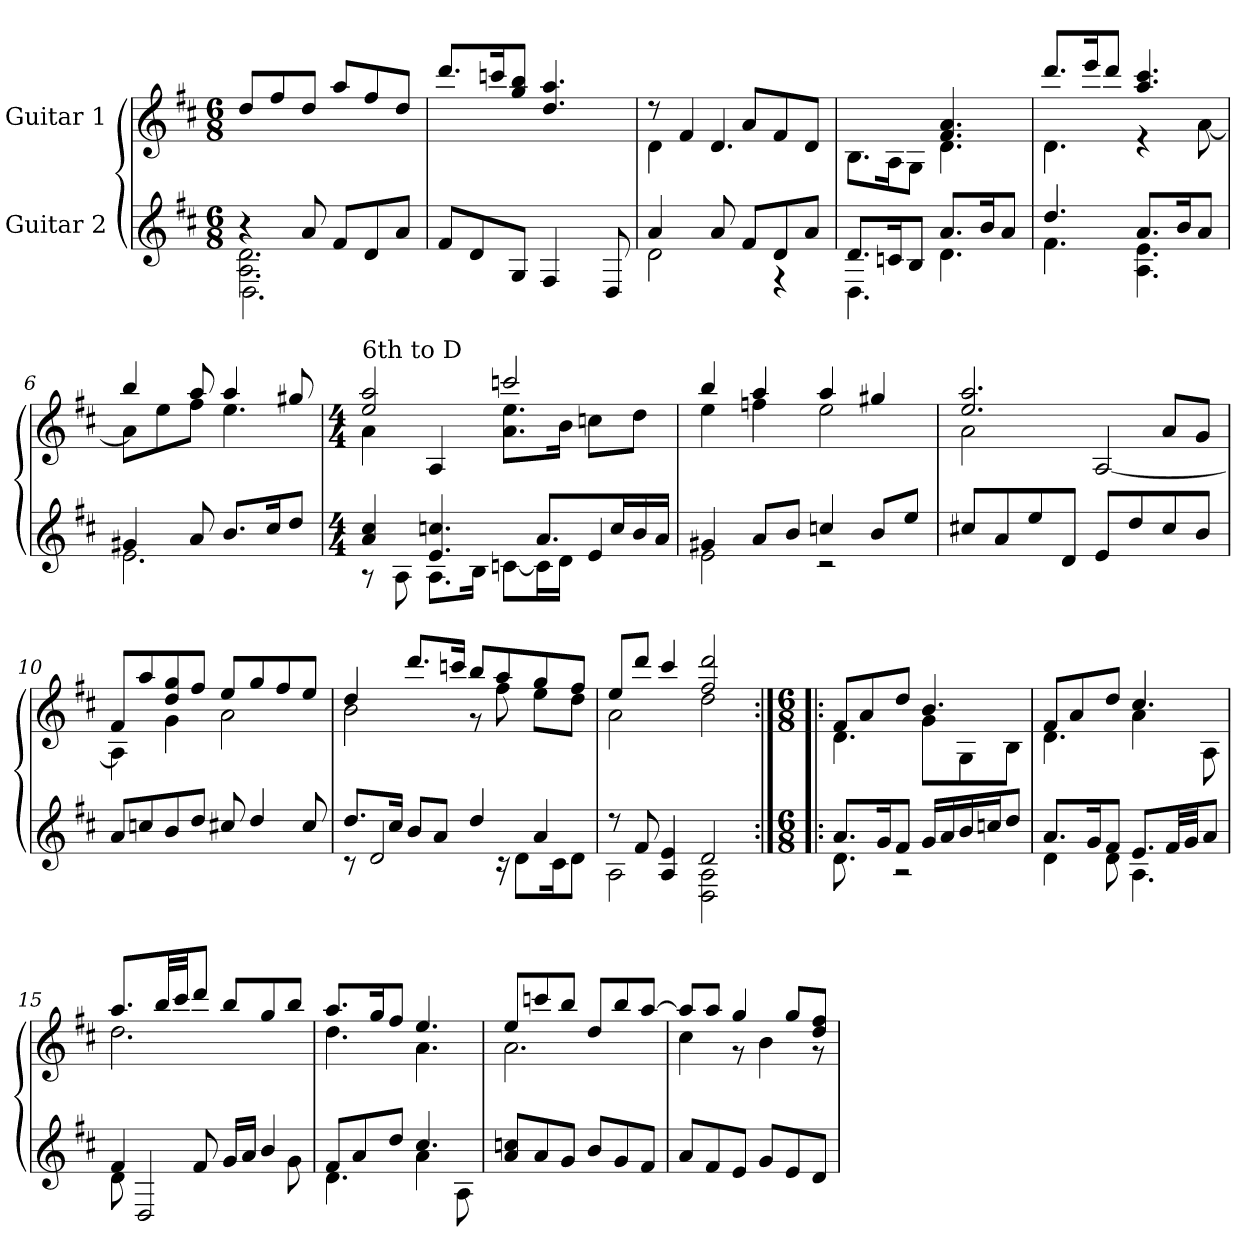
**kern	**kern
*part2	*part1
*staff2	*staff1
*I"Guitar 2	*I"Guitar 1
!!LO:PB:g=z
*clefG2	*clefG2
*ITrd7c12	*ITrd7c12
*k[f#c#]	*k[f#c#]
*D:	*D:
*M6/8	*M6/8
*MM68	*MM68
=1	=1
*^	*^
*	*^	*	*
4r	2.AAi\ 2.Di	2.DDi\	8di/L	2.ryy
.	.	.	8f#i/	.
8Ai/	.	.	8di/J	.
8F#i/L	.	.	8ai/L	.
8Di/	.	.	8f#i/	.
8Ai/J	.	.	8di/J	.
*	*	*	*v	*v
=2	=2	=2	=2
8F#i/L	8ryy	4.ryy	8.ddi/L
8Di/	4.ryy	.	.
.	.	.	16ccni/k
8GGi/J	.	.	8gi/ 8biJ
4FF#i/	.	4.ryy	4.di/ 4.ai
.	4ryy	.	.
8DDi/	.	.	.
*	*v	*v	*
=3	=3	=3
*	*	*^
4Ai/	2Di\	8r	4Di\
.	.	4F#i/	.
8Ai/	.	.	4.Di/
8F#i/L	.	8Ai/L	.
8Di/	4r	8F#i/	.
8Ai/J	.	8Di/J	8ryy
=4	=4	=4	=4
8.Di/L	4.DDi\	4.ryy	8.BBi\L
16Cni/k	.	.	16AAi\k
8BBi/J	.	.	8GGi\J
8.Ai/L	4.Di\	4.F#i/ 4.Ai	4.Di\
16Bi/k	.	.	.
8Ai/J	.	.	.
=5	=5	=5	=5
4.di/	4.F#i\	8.ddi/L	4.Di\
.	.	16eei/k	.
.	.	8ddi/J	.
8.Ai/L	4.AAi\ 4.Ei	4.ai/ 4.cc#i	4r
16Bi/k	.	.	.
8Ai/J	.	.	[8Ai\
!!LO:LB:g=z	!!
=6	=6	=6	=6
4G#Xi/	2.Ei\	4bi/	8Ai\L]
.	.	.	8ei\
8Ai/	.	8ai/	8f#i\J
8.Bi/L	.	4ai/	4.ei\
16c#i/k	.	.	.
8di/J	.	8g#Xi/	.
=7	=7	=7	=7
*M4/4	*	*M4/4	*
*	*	*MM68	*
!	!	!LO:TX:a:t=6th to D	!
4Ai/ 4c#i	8r	2ei/ 2ai	4Ai\
.	8AAi\	.	.
4.Ei/ 4.cni	8.AAi\L	.	4AAi/
.	16BBi\Jk	.	.
.	[8Cni\L	2ccni/	8.Ai\ 8.eiL
8.Ai/L	16Ci\L]	.	.
.	16Di\JJ	.	16Bi\Jk
.	4Ei/	.	8cni\L
16ci/L	.	.	.
16Bi/	.	.	8di\J
16Ai/JJ	.	.	.
=8	=8	=8	=8
4G#Xi/	2Ei\	4bi/	4ei\
8Ai/L	.	4ai/	4fni\
8Bi/J	.	.	.
4cni/	2r	4ai/	2ei\
8Bi/L	.	4g#Xi/	.
8ei/J	.	.	.
=9	=9	=9	=9
8c#Xi/L	1ryy	2.ei/ 2.ai	2Ai\
8Ai/	.	.	.
8ei/	.	.	.
8Di/J	.	.	.
8Ei/L	.	.	[2AAi/
8di/	.	.	.
8c#i/	.	8Ai/L	.
8Bi/J	.	8Gi/J	.
!!LO:LB:g=z	!!
=10	=10	=10	=10
8Ai/L	1ryy	8F#i/L	4AAi\]
8cni/	.	8ai/	.
8Bi/	.	8di/ 8gi	4Gi\
8di/J	.	8f#i/J	.
8c#Xi/	.	8ei/L	2Ai\
4di/	.	8gi/	.
.	.	8f#i/	.
8c#i/	.	8ei/J	.
=11	=11	=11	=11
8.di/L	8r	4di/	2Bi\
.	2Di/	.	.
16c#i/Jk	.	.	.
8Bi/L	.	8.ddi/L	.
8Ai/J	.	.	.
.	.	16ccni/Jk	.
4di/	.	8bi/L	8r
.	16r	8ai/	8f#i\
.	8Di\L	.	.
4Ai/	.	8gi/	8ei\L
.	16C#i\k	.	.
.	8Di\J	8f#i/J	8di\J
=12	=12	=12	=12
8r	2AAi\	8ei/L	2Ai\
8F#i/	.	8ddi/J	.
4AAi/ 4Ei	.	4cc#i/	.
2Di/	2DDi\ 2AAi	2f#i/ 2ddi	2di\
!!LO:LB:g=z	!!
=13:|!|:	=13:|!|:	=13:|!|:	=13:|!|:
*M6/8	*	*M6/8	*
*	*	*MM68	*
8.Ai/L	8.Di\	8F#i/L	4.Di\
.	.	8Ai/	.
16Gi/k	16ryy	.	.
8F#i/J	2r	8di/J	.
16Gi/LL	.	4.Bi/	8Gi\L
16Ai/	.	.	.
16Bi/	.	.	8GGi\
16cni/J	.	.	.
8di/J	.	.	8BBi\J
=14	=14	=14	=14
8.Ai/L	4Di\	8F#i/L	4.Di\
.	.	8Ai/	.
16Gi/k	.	.	.
8F#i/J	8Di\	8di/J	.
8.Ei/L	4.AAi\	4.c#i/	4Ai\
32F#i/LL	.	.	.
32Gi/JJ	.	.	.
8Ai/J	.	.	8AAi\
=15	=15	=15	=15
4F#i/	8Di\	8.ai/L	2.di\
.	2DDi/	.	.
.	.	32bi/LL	.
.	.	32cc#i/JJ	.
8F#i/	.	8ddi/J	.
16Gi/LL	.	8bi/L	.
16Ai/JJ	.	.	.
4Bi/	.	8gi/	.
.	8Gi\	8bi/J	.
=16	=16	=16	=16
8F#i/L	4.Di\	8.ai/L	4.di\
8Ai/	.	.	.
.	.	16gi/k	.
8di/J	.	8f#i/J	.
4.c#i/	4Ai\	4.ei/	4.Ai\
.	8AAi\	.	.
*v	*v	*	*
=17	=17	=17
8Ai/ 8cniL	8ei/L	2.Ai\
8Ai/	8ccni/	.
8Gi/J	8bi/J	.
8Bi/L	8di/L	.
8Gi/	8bi/	.
8F#i/J	[8ai/J	.
!!LO:PB:g=z	!!
=18	=18	=18
8Ai/L	8ai/L]	4c#i\
8F#i/	8ai/J	.
8Ei/J	4gi/	8r
8Gi/L	.	4Bi\
8Ei/	8gi/L	.
8Di/J	8di/ 8f#iJ	8r
*	*v	*v
=	=
*-	*-
